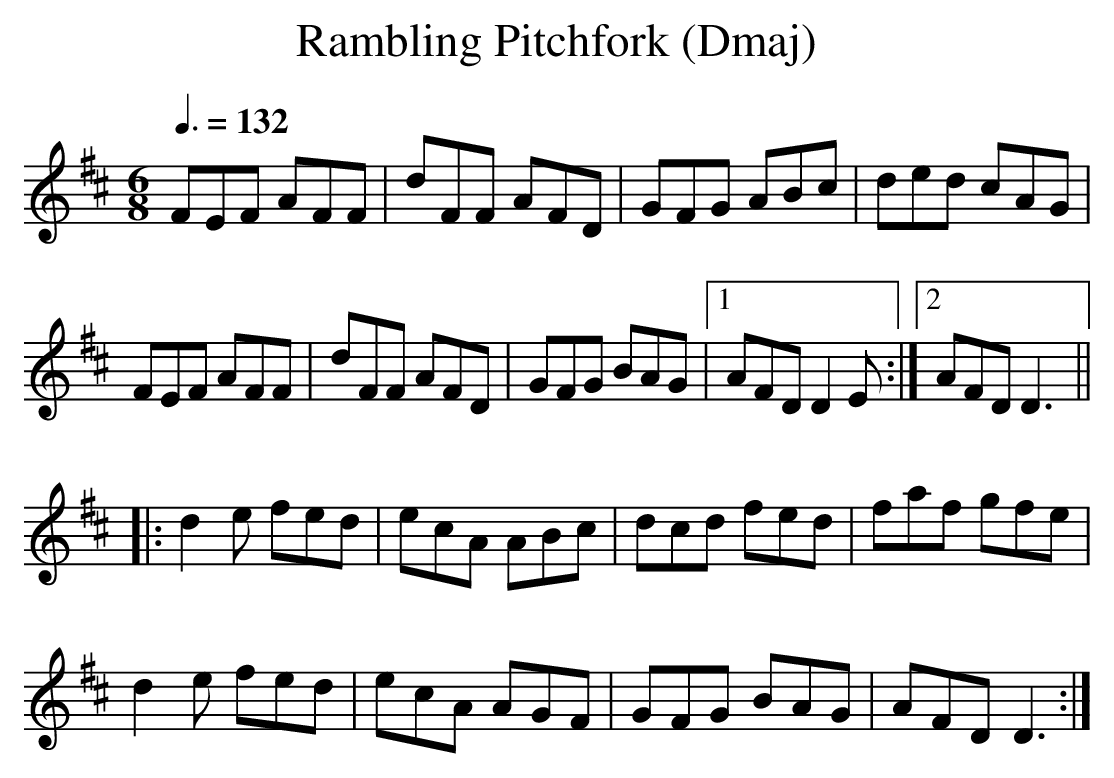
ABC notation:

X:1
T:Rambling Pitchfork (Dmaj)
Q:3/8=132
M:6/8
L:1/8
K:Dmaj
FEF AFF|dFF AFD|GFG ABc|ded cAG|
FEF AFF|dFF AFD|GFG BAG|1AFD D2E:|2AFD D3||
|:d2e fed|ecA ABc|dcd fed|faf gfe|
d2e fed|ecA AGF|GFG BAG|AFD D3:|
